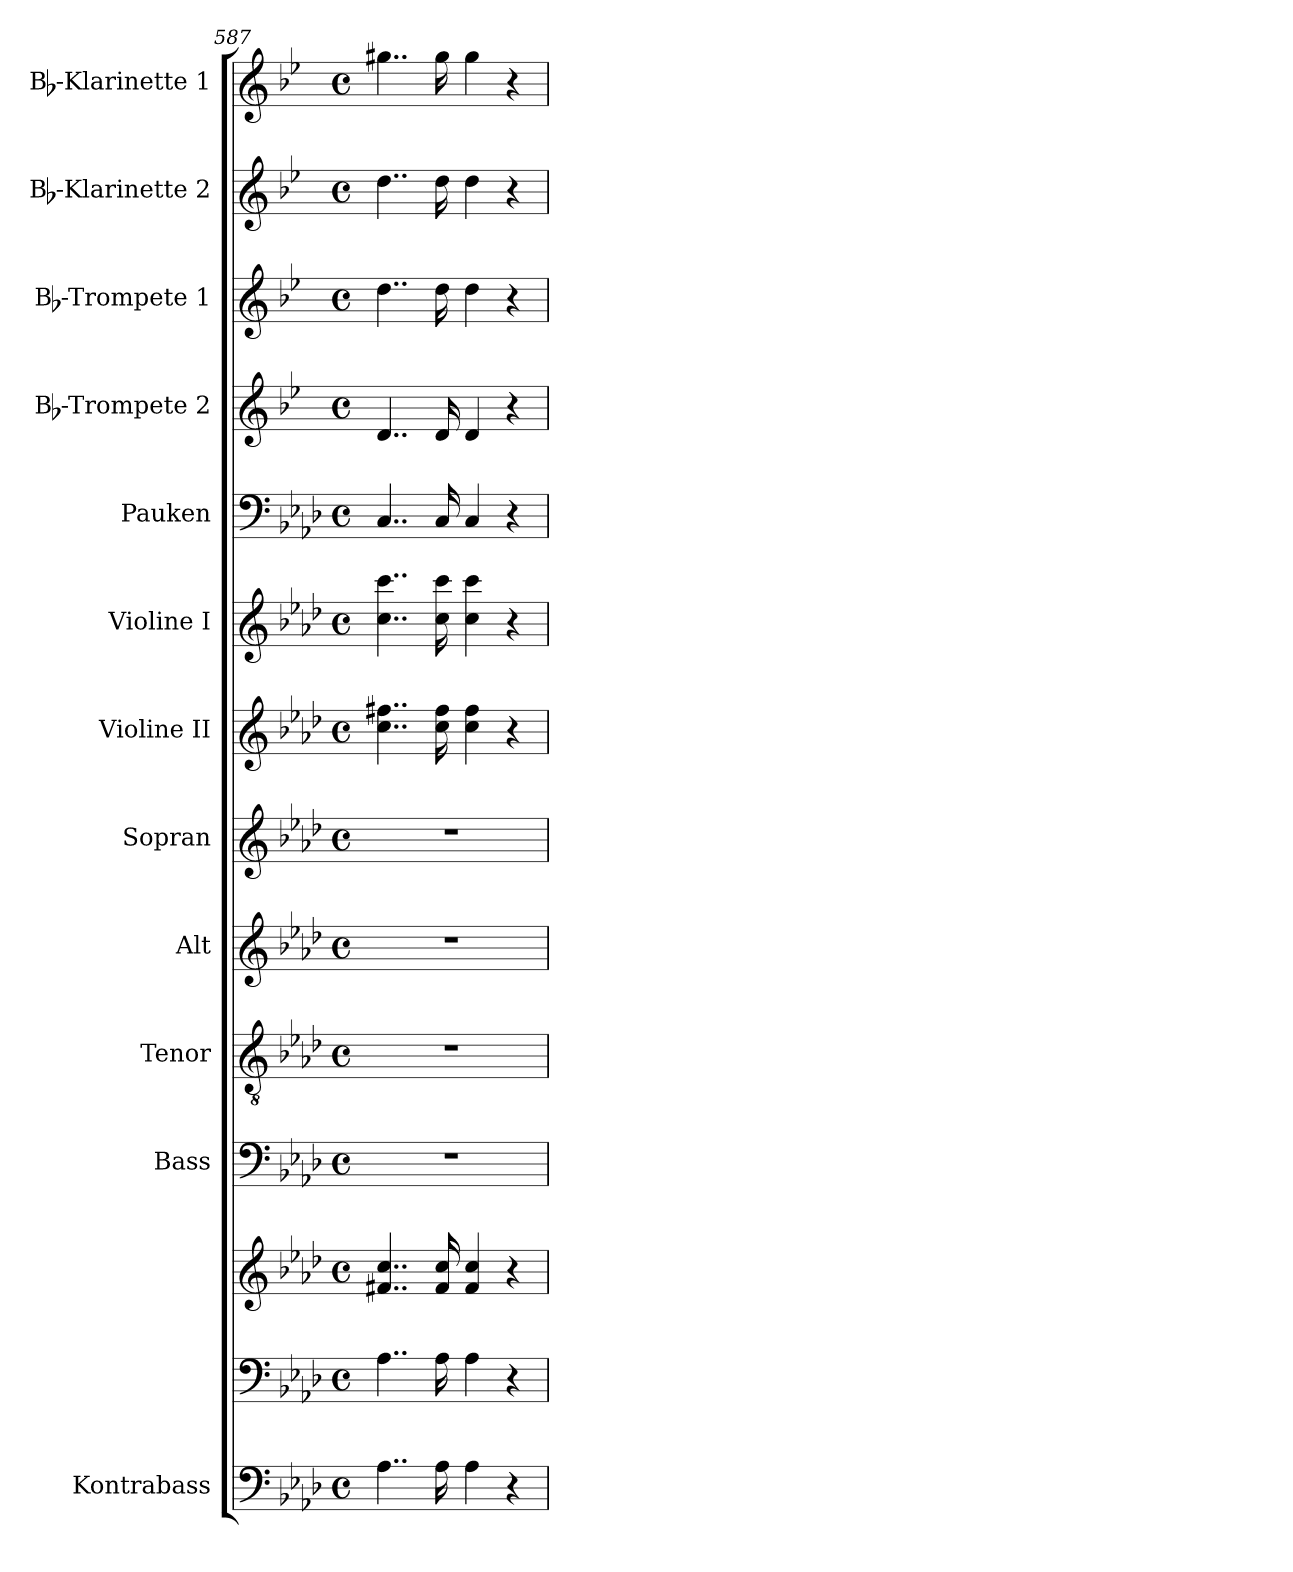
**kern	**kern	**kern	**kern	**kern	**kern	**kern	**kern	**kern	**kern	**kern	**kern	**kern	**kern
*part13	*part12	*part12	*part11	*part10	*part9	*part8	*part7	*part6	*part5	*part4	*part3	*part2	*part1
*staff14	*staff13	*staff12	*staff11	*staff10	*staff9	*staff8	*staff7	*staff6	*staff5	*staff4	*staff3	*staff2	*staff1
*I"Kontrabass	*	*	*I"Bass	*I"Tenor	*I"Alt	*I"Sopran	*I"Violine II	*I"Violine I	*I"Pauken	*I"Bb-Trompete 2	*I"Bb-Trompete 1	*I"Bb-Klarinette 2	*I"Bb-Klarinette 1
*I'Kb.	*	*	*I'B.	*I'T.	*I'A.	*I'S.	*I'Vl. II	*I'Vl. I	*I'Pk.	*I'Bb Trp. 2	*I'Bb Trp. 1	*I'Bb Kl. 2	*I'Bb Kl. 1
!!LO:PB:g=z
*clefF4	*clefF4	*clefG2	*clefF4	*clefGv2	*clefG2	*clefG2	*clefG2	*clefG2	*clefF4	*clefG2	*clefG2	*clefG2	*clefG2
*ITrd7c12	*	*	*	*	*	*	*	*	*	*ITrd1c2	*ITrd1c2	*ITrd1c2	*ITrd1c2
*k[b-e-a-d-]	*k[b-e-a-d-]	*k[b-e-a-d-]	*k[b-e-a-d-]	*k[b-e-a-d-]	*k[b-e-a-d-]	*k[b-e-a-d-]	*k[b-e-a-d-]	*k[b-e-a-d-]	*k[b-e-a-d-]	*k[b-e-a-d-]	*k[b-e-a-d-]	*k[b-e-a-d-]	*k[b-e-a-d-]
*A-:	*A-:	*A-:	*A-:	*A-:	*A-:	*A-:	*A-:	*A-:	*A-:	*A-:	*A-:	*A-:	*A-:
*M4/4	*M4/4	*M4/4	*M4/4	*M4/4	*M4/4	*M4/4	*M4/4	*M4/4	*M4/4	*M4/4	*M4/4	*M4/4	*M4/4
*met(c)	*met(c)	*met(c)	*met(c)	*met(c)	*met(c)	*met(c)	*met(c)	*met(c)	*met(c)	*met(c)	*met(c)	*met(c)	*met(c)
=587	=587	=587	=587	=587	=587	=587	=587	=587	=587	=587	=587	=587	=587
4..AA-\	4..A-\	4..f#X/ 4..cc/	1r	1r	1r	1r	4..cc\ 4..ff#X\	4..cc\ 4..ccc\	4..C/	4..c/	4..cc\	4..cc\	4..ff#X\
16AA-\	16A-\	16f#/ 16cc/	.	.	.	.	16cc\ 16ff#\	16cc\ 16ccc\	16C/	16c/	16cc\	16cc\	16ff#\
4AA-\	4A-\	4f#/ 4cc/	.	.	.	.	4cc\ 4ff#\	4cc\ 4ccc\	4C/	4c/	4cc\	4cc\	4ff#\
4r	4r	4r	.	.	.	.	4r	4r	4r	4r	4r	4r	4r
=	=	=	=	=	=	=	=	=	=	=	=	=	=
*-	*-	*-	*-	*-	*-	*-	*-	*-	*-	*-	*-	*-	*-
